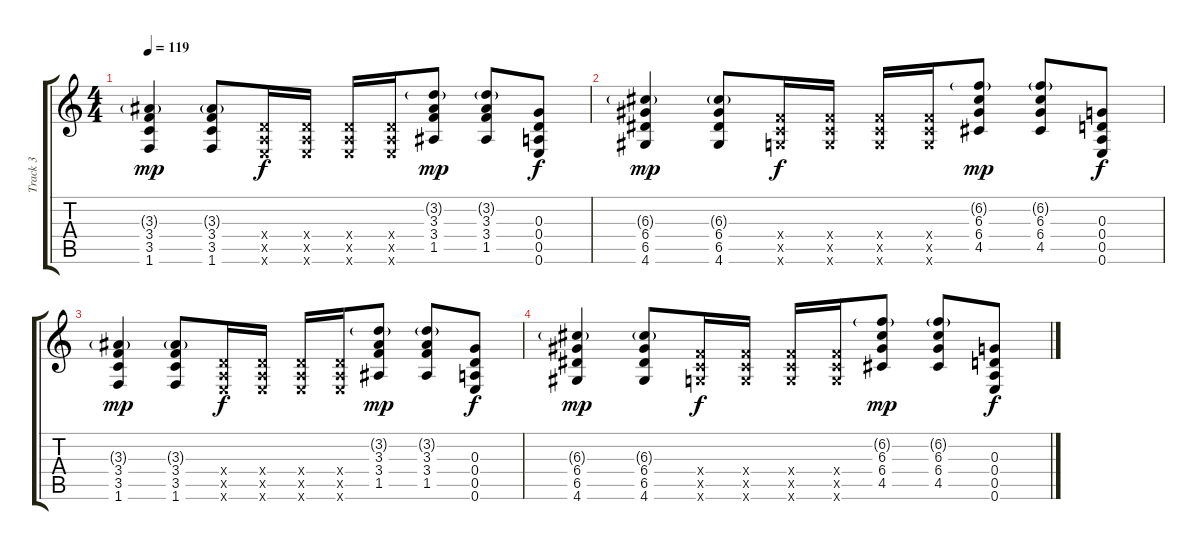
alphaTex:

\track ("Track 3" "Track 3") {instrument distortionguitar}
\staff {score tabs}
\tuning (E4 B3 G3 D3 A2 E2) {hide}
\ts (4 4)
\tempo 119
\clef g2
\ks c
(3.3{g} 3.4 3.5 1.6).4{dy mp} (3.3{g} 3.4 3.5 1.6).8 (0.4{x} 0.5{x} 0.6{x}).16{dy f} (0.4{x} 0.5{x} 0.6{x}).16 (0.4{x} 0.5{x} 0.6{x}).16 (0.4{x} 0.5{x} 0.6{x}).16 (3.2{g} 3.3 3.4 1.5).8{dy mp} (3.2{g} 3.3 3.4 1.5).8 (0.3 0.4 0.5 0.6).8{dy f} |
(6.3{g} 6.4 6.5 4.6).4{dy mp} (6.3{g} 6.4 6.5 4.6).8 (3.4{x} 3.5{x} 3.6{x}).16{dy f} (3.4{x} 3.5{x} 3.6{x}).16 (3.4{x} 3.5{x} 3.6{x}).16 (3.4{x} 3.5{x} 3.6{x}).16 (6.2{g} 6.3 6.4 4.5).8{dy mp} (6.2{g} 6.3 6.4 4.5).8 (0.3 0.4 0.5 0.6).8{dy f} |
(3.3{g} 3.4 3.5 1.6).4{dy mp} (3.3{g} 3.4 3.5 1.6).8 (0.4{x} 0.5{x} 0.6{x}).16{dy f} (0.4{x} 0.5{x} 0.6{x}).16 (0.4{x} 0.5{x} 0.6{x}).16 (0.4{x} 0.5{x} 0.6{x}).16 (3.2{g} 3.3 3.4 1.5).8{dy mp} (3.2{g} 3.3 3.4 1.5).8 (0.3 0.4 0.5 0.6).8{dy f} |
(6.3{g} 6.4 6.5 4.6).4{dy mp} (6.3{g} 6.4 6.5 4.6).8 (3.4{x} 3.5{x} 3.6{x}).16{dy f} (3.4{x} 3.5{x} 3.6{x}).16 (3.4{x} 3.5{x} 3.6{x}).16 (3.4{x} 3.5{x} 3.6{x}).16 (6.2{g} 6.3 6.4 4.5).8{dy mp} (6.2{g} 6.3 6.4 4.5).8 (0.3 0.4 0.5 0.6).8{dy f}
